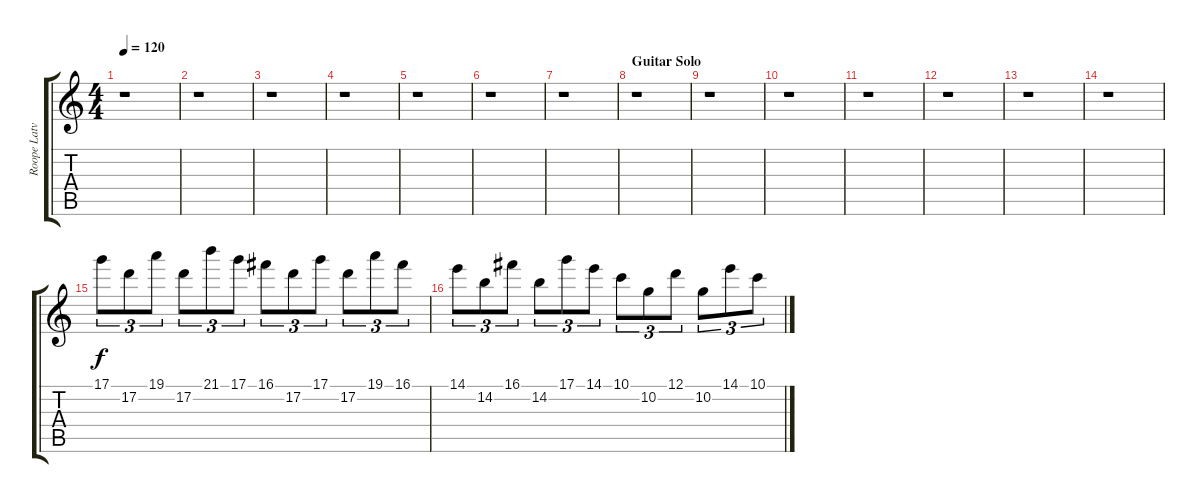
\track ("Roope Latvala [Guitar 4]" "Roope Latv") {instrument overdrivenguitar}
\staff {score tabs}
\tuning (D4 A3 F3 C3 G2 C2) {hide}
\ts (4 4)
\tempo 120
\clef g2
\ks c
r.1{dy f} |
r.1 |
r.1 |
r.1 |
r.1 |
r.1 |
r.1 |
\section ("" "Guitar Solo")
r.1 |
r.1 |
r.1 |
r.1 |
r.1 |
r.1 |
r.1 |
17.1.8{tu (3 2)} 17.2.8{tu (3 2)} 19.1.8{tu (3 2)} 17.2.8{tu (3 2)} 21.1.8{tu (3 2)} 17.1.8{tu (3 2)} 16.1.8{tu (3 2)} 17.2.8{tu (3 2)} 17.1.8{tu (3 2)} 17.2.8{tu (3 2)} 19.1.8{tu (3 2)} 16.1.8{tu (3 2)} |
14.1.8{tu (3 2)} 14.2.8{tu (3 2)} 16.1.8{tu (3 2)} 14.2.8{tu (3 2)} 17.1.8{tu (3 2)} 14.1.8{tu (3 2)} 10.1.8{tu (3 2)} 10.2.8{tu (3 2)} 12.1.8{tu (3 2)} 10.2.8{tu (3 2)} 14.1.8{tu (3 2)} 10.1.8{tu (3 2)}
